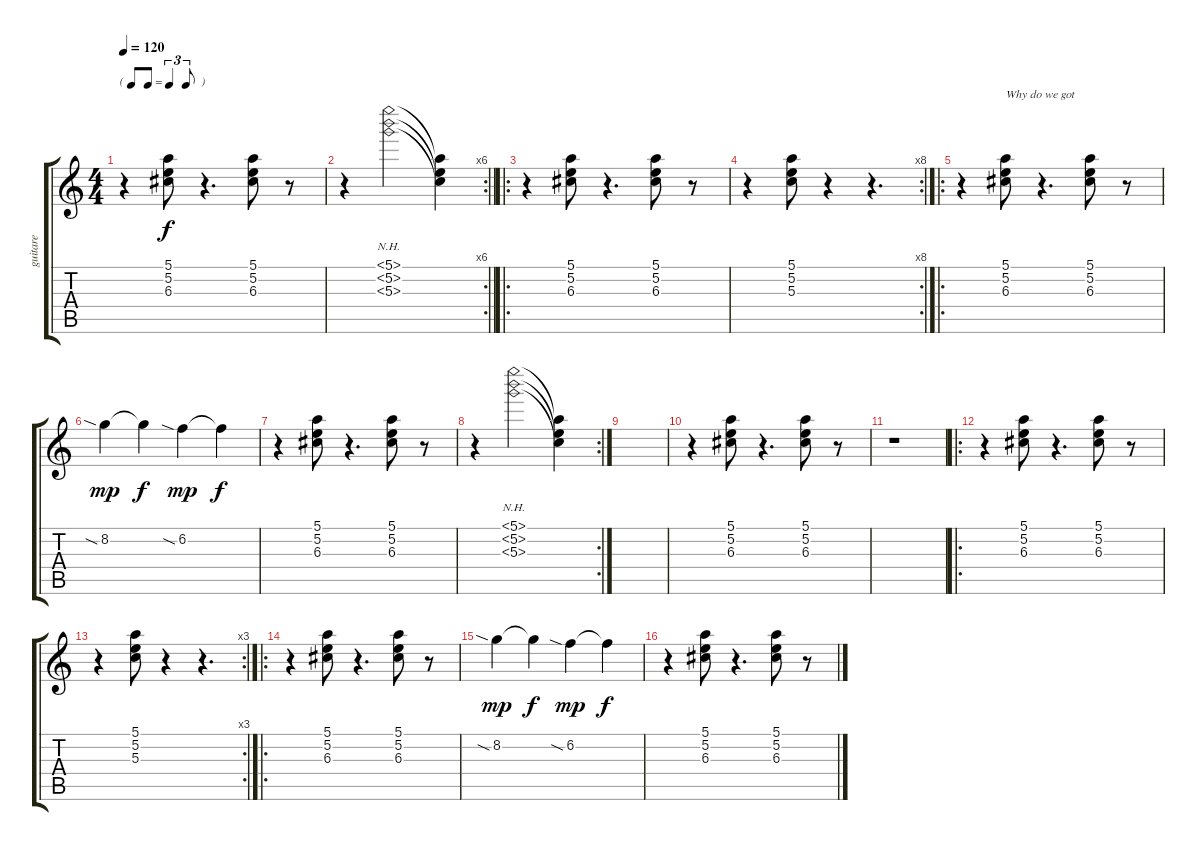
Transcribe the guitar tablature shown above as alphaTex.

\track ("guitare" "guitare") {instrument electricguitarclean}
\staff {score tabs}
\tuning (E4 B3 G3 D3 A2 E2) {hide}
\ts (4 4)
\tf triplet8th
\tempo 120
\clef g2
\ks c
r.4{dy f} (5.1 5.2 6.3).8 r.4{d} (5.1 5.2 6.3).8 r.8 |
\rc 6
\barLineRight lightlight
r.4 (5.1{nh} 5.2{nh} 5.3{nh}).2 (5.1{t} 5.2{t} 5.3{t}).4 |
\ro
r.4 (5.1 5.2 6.3).8 r.4{d} (5.1 5.2 6.3).8 r.8 |
\rc 8
r.4 (5.1 5.2 5.3).8 r.4 r.4{d} |
\ro
r.4 (5.1 5.2 6.3).8{txt "Why do we got"} r.4{d} (5.1 5.2 6.3).8 r.8 |
8.2{sia}.4{dy mp} 8.2{t}.4{dy f} 6.2{sia}.4{dy mp} 6.2{t}.4{dy f} |
r.4 (5.1 5.2 6.3).8 r.4{d} (5.1 5.2 6.3).8 r.8 |
\rc 2
r.4 (5.1{nh} 5.2{nh} 5.3{nh}).2 (5.1{t} 5.2{t} 5.3{t}).4 |
|
r.4 (5.1 5.2 6.3).8 r.4{d} (5.1 5.2 6.3).8 r.8 |
r.1 |
\ro
r.4 (5.1 5.2 6.3).8 r.4{d} (5.1 5.2 6.3).8 r.8 |
\rc 3
r.4 (5.1 5.2 5.3).8 r.4 r.4{d} |
\ro
r.4 (5.1 5.2 6.3).8 r.4{d} (5.1 5.2 6.3).8 r.8 |
8.2{sia}.4{dy mp} 8.2{t}.4{dy f} 6.2{sia}.4{dy mp} 6.2{t}.4{dy f} |
r.4 (5.1 5.2 6.3).8 r.4{d} (5.1 5.2 6.3).8 r.8
